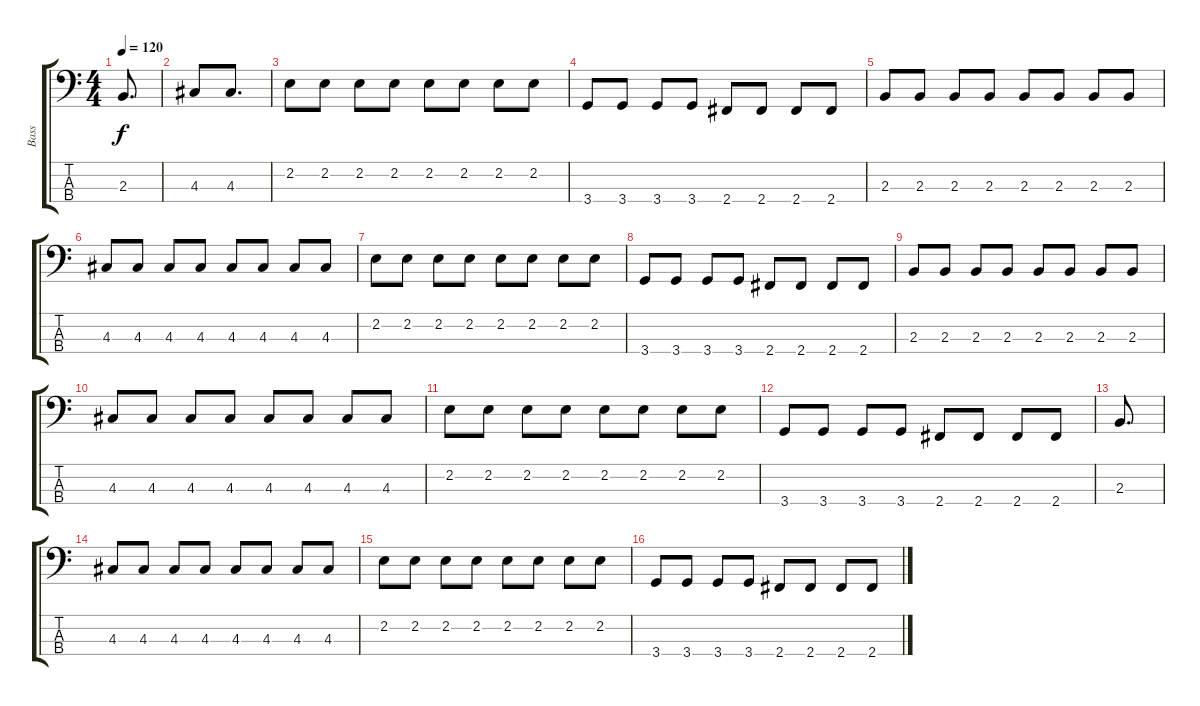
\track ("Bass" "Bass") {instrument electricbassfinger}
\staff {score tabs}
\tuning (G2 D2 A1 E1) {hide}
\ts (4 4)
\tempo 120
\clef f4
\ks c
2.3.8{d dy f} |
4.3.8 4.3.8{d} |
2.2.8 2.2.8 2.2.8 2.2.8 2.2.8 2.2.8 2.2.8 2.2.8 |
3.4.8 3.4.8 3.4.8 3.4.8 2.4.8 2.4.8 2.4.8 2.4.8 |
2.3.8 2.3.8 2.3.8 2.3.8 2.3.8 2.3.8 2.3.8 2.3.8 |
4.3.8 4.3.8 4.3.8 4.3.8 4.3.8 4.3.8 4.3.8 4.3.8 |
2.2.8 2.2.8 2.2.8 2.2.8 2.2.8 2.2.8 2.2.8 2.2.8 |
3.4.8 3.4.8 3.4.8 3.4.8 2.4.8 2.4.8 2.4.8 2.4.8 |
2.3.8 2.3.8 2.3.8 2.3.8 2.3.8 2.3.8 2.3.8 2.3.8 |
4.3.8 4.3.8 4.3.8 4.3.8 4.3.8 4.3.8 4.3.8 4.3.8 |
2.2.8 2.2.8 2.2.8 2.2.8 2.2.8 2.2.8 2.2.8 2.2.8 |
3.4.8 3.4.8 3.4.8 3.4.8 2.4.8 2.4.8 2.4.8 2.4.8 |
2.3.8{d} |
4.3.8 4.3.8 4.3.8 4.3.8 4.3.8 4.3.8 4.3.8 4.3.8 |
2.2.8 2.2.8 2.2.8 2.2.8 2.2.8 2.2.8 2.2.8 2.2.8 |
3.4.8 3.4.8 3.4.8 3.4.8 2.4.8 2.4.8 2.4.8 2.4.8
